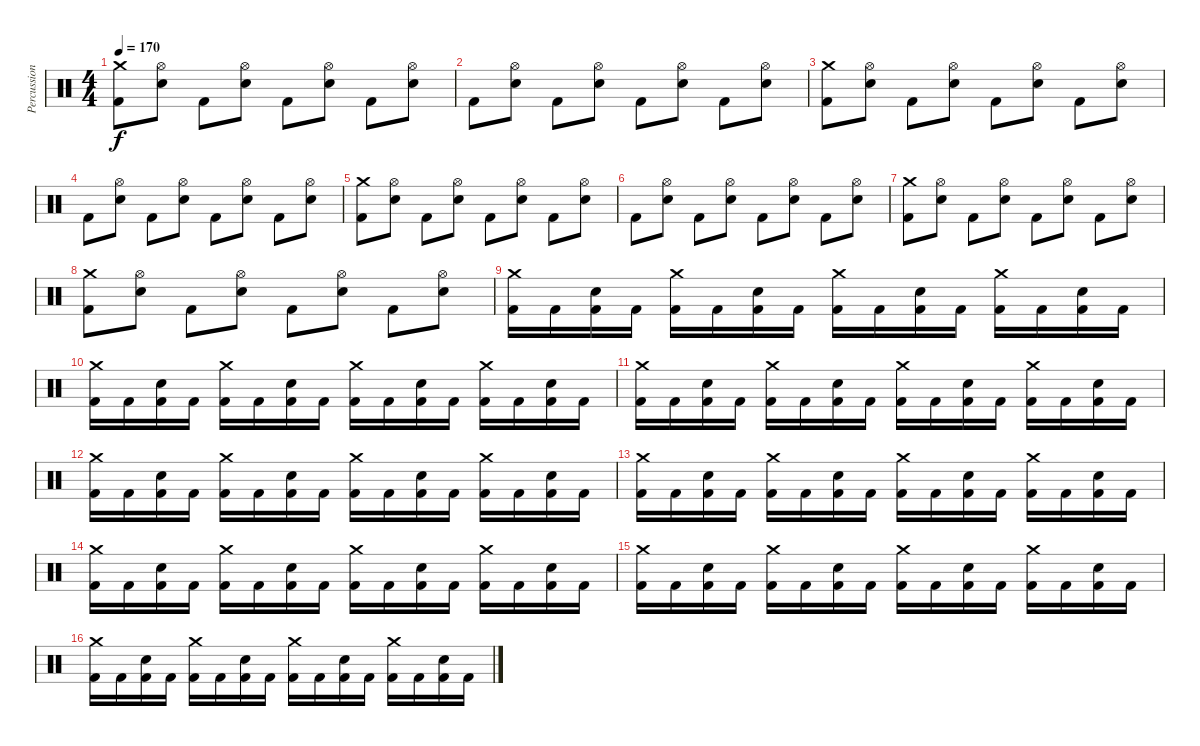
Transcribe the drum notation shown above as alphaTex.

\track ("Percussion" "Percussion") {instrument percussion}
\staff {score}
\articulation defaults
\ts (4 4)
\tempo 170
\clef neutral
\ks c
("Crash medium (hit)" "Kick (hit) 2").8{dy f} ("Hi-Hat (open)" "Electric Snare (hit)").8 "Kick (hit) 2".8 ("Hi-Hat (open)" "Electric Snare (hit)").8 "Kick (hit) 2".8 ("Hi-Hat (open)" "Electric Snare (hit)").8 "Kick (hit) 2".8 ("Hi-Hat (open)" "Electric Snare (hit)").8 |
"Kick (hit) 2".8 ("Hi-Hat (open)" "Electric Snare (hit)").8 "Kick (hit) 2".8 ("Hi-Hat (open)" "Electric Snare (hit)").8 "Kick (hit) 2".8 ("Hi-Hat (open)" "Electric Snare (hit)").8 "Kick (hit) 2".8 ("Hi-Hat (open)" "Electric Snare (hit)").8 |
("Crash medium (hit)" "Kick (hit) 2").8 ("Hi-Hat (open)" "Electric Snare (hit)").8 "Kick (hit) 2".8 ("Hi-Hat (open)" "Electric Snare (hit)").8 "Kick (hit) 2".8 ("Hi-Hat (open)" "Electric Snare (hit)").8 "Kick (hit) 2".8 ("Hi-Hat (open)" "Electric Snare (hit)").8 |
"Kick (hit) 2".8 ("Hi-Hat (open)" "Electric Snare (hit)").8 "Kick (hit) 2".8 ("Hi-Hat (open)" "Electric Snare (hit)").8 "Kick (hit) 2".8 ("Hi-Hat (open)" "Electric Snare (hit)").8 "Kick (hit) 2".8 ("Hi-Hat (open)" "Electric Snare (hit)").8 |
("Crash medium (hit)" "Kick (hit) 2").8 ("Hi-Hat (open)" "Electric Snare (hit)").8 "Kick (hit) 2".8 ("Hi-Hat (open)" "Electric Snare (hit)").8 "Kick (hit) 2".8 ("Hi-Hat (open)" "Electric Snare (hit)").8 "Kick (hit) 2".8 ("Hi-Hat (open)" "Electric Snare (hit)").8 |
"Kick (hit) 2".8 ("Hi-Hat (open)" "Electric Snare (hit)").8 "Kick (hit) 2".8 ("Hi-Hat (open)" "Electric Snare (hit)").8 "Kick (hit) 2".8 ("Hi-Hat (open)" "Electric Snare (hit)").8 "Kick (hit) 2".8 ("Hi-Hat (open)" "Electric Snare (hit)").8 |
("Crash medium (hit)" "Kick (hit) 2").8 ("Hi-Hat (open)" "Electric Snare (hit)").8 "Kick (hit) 2".8 ("Hi-Hat (open)" "Electric Snare (hit)").8 "Kick (hit) 2".8 ("Hi-Hat (open)" "Electric Snare (hit)").8 "Kick (hit) 2".8 ("Hi-Hat (open)" "Electric Snare (hit)").8 |
("Crash medium (hit)" "Kick (hit) 2").8 ("Hi-Hat (open)" "Electric Snare (hit)").8 "Kick (hit) 2".8 ("Hi-Hat (open)" "Electric Snare (hit)").8 "Kick (hit) 2".8 ("Hi-Hat (open)" "Electric Snare (hit)").8 "Kick (hit) 2".8 ("Hi-Hat (open)" "Electric Snare (hit)").8 |
("Crash medium (hit)" "Kick (hit) 2").16 "Kick (hit) 2".16 ("Electric Snare (hit)" "Kick (hit) 2").16 "Kick (hit) 2".16 ("Crash medium (hit)" "Kick (hit) 2").16 "Kick (hit) 2".16 ("Electric Snare (hit)" "Kick (hit) 2").16 "Kick (hit) 2".16 ("Crash medium (hit)" "Kick (hit) 2").16 "Kick (hit) 2".16 ("Electric Snare (hit)" "Kick (hit) 2").16 "Kick (hit) 2".16 ("Crash medium (hit)" "Kick (hit) 2").16 "Kick (hit) 2".16 ("Electric Snare (hit)" "Kick (hit) 2").16 "Kick (hit) 2".16 |
("Crash medium (hit)" "Kick (hit) 2").16 "Kick (hit) 2".16 ("Electric Snare (hit)" "Kick (hit) 2").16 "Kick (hit) 2".16 ("Crash medium (hit)" "Kick (hit) 2").16 "Kick (hit) 2".16 ("Electric Snare (hit)" "Kick (hit) 2").16 "Kick (hit) 2".16 ("Crash medium (hit)" "Kick (hit) 2").16 "Kick (hit) 2".16 ("Electric Snare (hit)" "Kick (hit) 2").16 "Kick (hit) 2".16 ("Crash medium (hit)" "Kick (hit) 2").16 "Kick (hit) 2".16 ("Electric Snare (hit)" "Kick (hit) 2").16 "Kick (hit) 2".16 |
("Crash medium (hit)" "Kick (hit) 2").16 "Kick (hit) 2".16 ("Electric Snare (hit)" "Kick (hit) 2").16 "Kick (hit) 2".16 ("Crash medium (hit)" "Kick (hit) 2").16 "Kick (hit) 2".16 ("Electric Snare (hit)" "Kick (hit) 2").16 "Kick (hit) 2".16 ("Crash medium (hit)" "Kick (hit) 2").16 "Kick (hit) 2".16 ("Electric Snare (hit)" "Kick (hit) 2").16 "Kick (hit) 2".16 ("Crash medium (hit)" "Kick (hit) 2").16 "Kick (hit) 2".16 ("Electric Snare (hit)" "Kick (hit) 2").16 "Kick (hit) 2".16 |
("Crash medium (hit)" "Kick (hit) 2").16 "Kick (hit) 2".16 ("Electric Snare (hit)" "Kick (hit) 2").16 "Kick (hit) 2".16 ("Crash medium (hit)" "Kick (hit) 2").16 "Kick (hit) 2".16 ("Electric Snare (hit)" "Kick (hit) 2").16 "Kick (hit) 2".16 ("Crash medium (hit)" "Kick (hit) 2").16 "Kick (hit) 2".16 ("Electric Snare (hit)" "Kick (hit) 2").16 "Kick (hit) 2".16 ("Crash medium (hit)" "Kick (hit) 2").16 "Kick (hit) 2".16 ("Electric Snare (hit)" "Kick (hit) 2").16 "Kick (hit) 2".16 |
("Crash medium (hit)" "Kick (hit) 2").16 "Kick (hit) 2".16 ("Electric Snare (hit)" "Kick (hit) 2").16 "Kick (hit) 2".16 ("Crash medium (hit)" "Kick (hit) 2").16 "Kick (hit) 2".16 ("Electric Snare (hit)" "Kick (hit) 2").16 "Kick (hit) 2".16 ("Crash medium (hit)" "Kick (hit) 2").16 "Kick (hit) 2".16 ("Electric Snare (hit)" "Kick (hit) 2").16 "Kick (hit) 2".16 ("Crash medium (hit)" "Kick (hit) 2").16 "Kick (hit) 2".16 ("Electric Snare (hit)" "Kick (hit) 2").16 "Kick (hit) 2".16 |
("Crash medium (hit)" "Kick (hit) 2").16 "Kick (hit) 2".16 ("Electric Snare (hit)" "Kick (hit) 2").16 "Kick (hit) 2".16 ("Crash medium (hit)" "Kick (hit) 2").16 "Kick (hit) 2".16 ("Electric Snare (hit)" "Kick (hit) 2").16 "Kick (hit) 2".16 ("Crash medium (hit)" "Kick (hit) 2").16 "Kick (hit) 2".16 ("Electric Snare (hit)" "Kick (hit) 2").16 "Kick (hit) 2".16 ("Crash medium (hit)" "Kick (hit) 2").16 "Kick (hit) 2".16 ("Electric Snare (hit)" "Kick (hit) 2").16 "Kick (hit) 2".16 |
("Crash medium (hit)" "Kick (hit) 2").16 "Kick (hit) 2".16 ("Electric Snare (hit)" "Kick (hit) 2").16 "Kick (hit) 2".16 ("Crash medium (hit)" "Kick (hit) 2").16 "Kick (hit) 2".16 ("Electric Snare (hit)" "Kick (hit) 2").16 "Kick (hit) 2".16 ("Crash medium (hit)" "Kick (hit) 2").16 "Kick (hit) 2".16 ("Electric Snare (hit)" "Kick (hit) 2").16 "Kick (hit) 2".16 ("Crash medium (hit)" "Kick (hit) 2").16 "Kick (hit) 2".16 ("Electric Snare (hit)" "Kick (hit) 2").16 "Kick (hit) 2".16 |
("Crash medium (hit)" "Kick (hit) 2").16 "Kick (hit) 2".16 ("Electric Snare (hit)" "Kick (hit) 2").16 "Kick (hit) 2".16 ("Crash medium (hit)" "Kick (hit) 2").16 "Kick (hit) 2".16 ("Electric Snare (hit)" "Kick (hit) 2").16 "Kick (hit) 2".16 ("Crash medium (hit)" "Kick (hit) 2").16 "Kick (hit) 2".16 ("Electric Snare (hit)" "Kick (hit) 2").16 "Kick (hit) 2".16 ("Crash medium (hit)" "Kick (hit) 2").16 "Kick (hit) 2".16 ("Electric Snare (hit)" "Kick (hit) 2").16 "Kick (hit) 2".16
